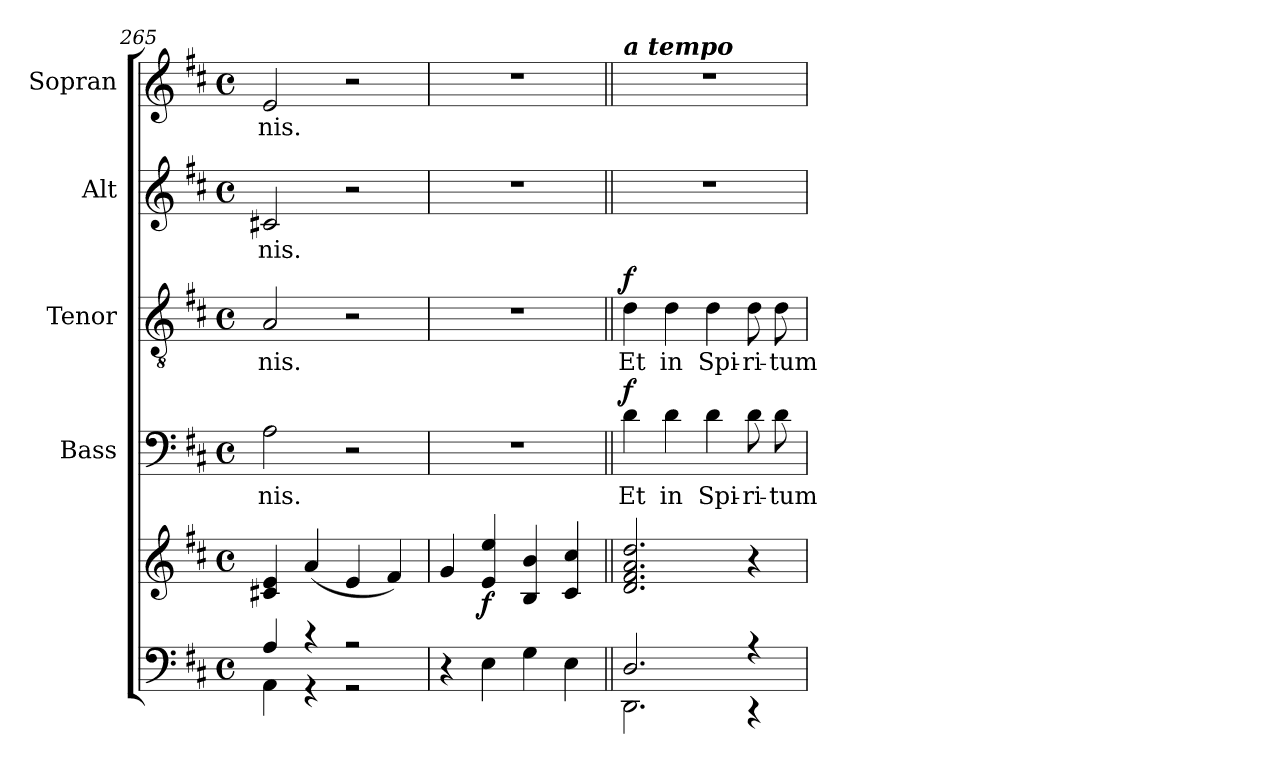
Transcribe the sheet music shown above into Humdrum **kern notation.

**kern	**kern	**dynam	**kern	**text	**dynam	**kern	**text	**dynam	**kern	**text	**kern	**text
*part5	*part5	*part5	*part4	*part4	*part4	*part3	*part3	*part3	*part2	*part2	*part1	*part1
*staff6	*staff5	*staff5/6	*staff4	*staff4	*staff4	*staff3	*staff3	*staff3	*staff2	*staff2	*staff1	*staff1
*	*	*	*I"Bass	*	*	*I"Tenor	*	*	*I"Alt	*	*I"Sopran	*
*	*	*	*I'B.	*	*	*I'T.	*	*	*I'A.	*	*I'S.	*
*clefF4	*clefG2	*	*clefF4	*	*	*clefGv2	*	*	*clefG2	*	*clefG2	*
*k[f#c#]	*k[f#c#]	*	*k[f#c#]	*	*	*k[f#c#]	*	*	*k[f#c#]	*	*k[f#c#]	*
*D:	*D:	*	*D:	*	*	*D:	*	*	*D:	*	*D:	*
*M4/4	*M4/4	*	*M4/4	*	*	*M4/4	*	*	*M4/4	*	*M4/4	*
*met(c)	*met(c)	*	*met(c)	*	*	*met(c)	*	*	*met(c)	*	*met(c)	*
=265	=265	=265	=265	=265	=265	=265	=265	=265	=265	=265	=265	=265
*^	*	*	*	*	*	*	*	*	*	*	*	*
!	!	!	!	!	!LO:LY:b	!	!	!LO:LY:b	!	!	!LO:LY:b	!	!LO:LY:b
4A/	4AA\	4c#X/ 4e/	.	2A\	-nis.	.	2A/	-nis.	.	2c#X/	-nis.	2e/	-nis.
4r	4r	(<4a/	.	.	.	.	.	.	.	.	.	.	.
2r	2r	4e/	.	2r	.	.	2r	.	.	2r	.	2r	.
.	.	4f#/)	.	.	.	.	.	.	.	.	.	.	.
*v	*v	*	*	*	*	*	*	*	*	*	*	*	*
=266	=266	=266	=266	=266	=266	=266	=266	=266	=266	=266	=266	=266
4r	4g/	.	1r	.	.	1r	.	.	1r	.	1r	.
!	!	!LO:DY:b	!	!	!	!	!	!	!	!	!	!
4E\	4e/ 4ee/	f	.	.	.	.	.	.	.	.	.	.
4G\	4B/ 4b/	.	.	.	.	.	.	.	.	.	.	.
4E\	4c#/ 4cc#/	.	.	.	.	.	.	.	.	.	.	.
=267||	=267||	=267||	=267||	=267||	=267||	=267||	=267||	=267||	=267||	=267||	=267||	=267||
*^	*	*	*	*	*	*	*	*	*	*	*	*
!	!	!	!	!	!	!	!	!	!	!	!	!LO:TX:a:Bi:t=a tempo	!
!	!	!	!	!	!LO:LY:b	!LO:DY:a	!	!LO:LY:b	!LO:DY:a	!	!	!	!
2.D/	2.DD\	2.d/ 2.f#/ 2.a/ 2.dd/	.	4d\	Et	f	4d\	Et	f	1r	.	1r	.
!	!	!	!	!	!LO:LY:b	!	!	!LO:LY:b	!	!	!	!	!
.	.	.	.	4d\	in	.	4d\	in	.	.	.	.	.
!	!	!	!	!	!LO:LY:b	!	!	!LO:LY:b	!	!	!	!	!
.	.	.	.	4d\	Spi-	.	4d\	Spi-	.	.	.	.	.
!	!	!	!	!	!LO:LY:b	!	!	!LO:LY:b	!	!	!	!	!
4r	4r	4r	.	8d\	-ri-	.	8d\	-ri-	.	.	.	.	.
!	!	!	!	!	!LO:LY:b	!	!	!LO:LY:b	!	!	!	!	!
.	.	.	.	8d\	-tum	.	8d\	-tum	.	.	.	.	.
*v	*v	*	*	*	*	*	*	*	*	*	*	*	*
=	=	=	=	=	=	=	=	=	=	=	=	=
*-	*-	*-	*-	*-	*-	*-	*-	*-	*-	*-	*-	*-
